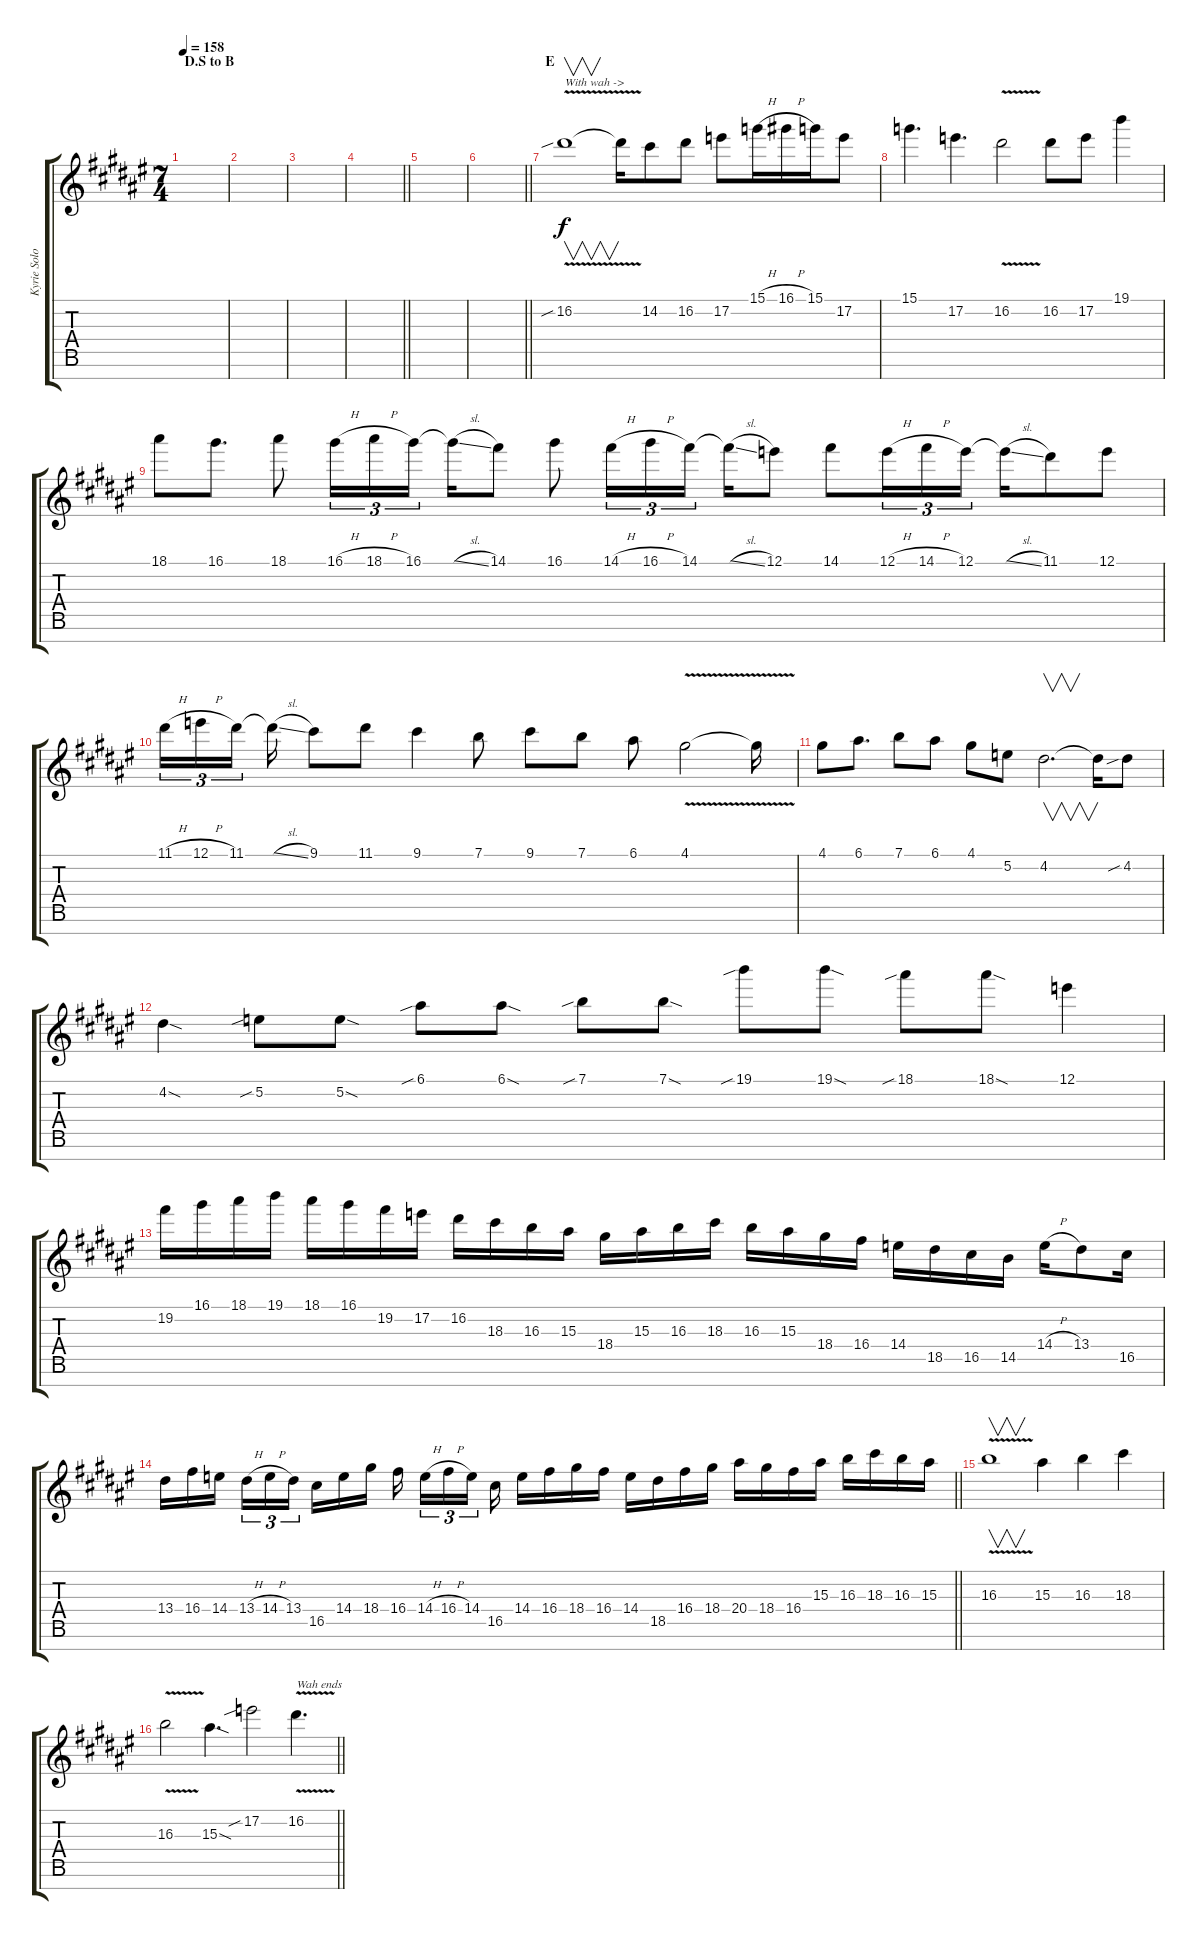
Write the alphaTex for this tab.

\track ("Kyrie Solo!" "Kyrie Solo") {instrument overdrivenguitar}
\staff {score tabs}
\tuning (E4 B3 G3 D3 A2 E2 B1) {hide}
\ts (7 4)
\section ("" "D.S to B")
\tempo 158
\clef g2
\ks d#minor
|
|
|
\barLineRight lightlight
|
|
\barLineRight lightlight
|
\section ("" "E")
16.2{v sib}.1{v txt "With wah ->"} 16.2{t}.16 14.2.8 16.2.8 17.2.8 15.1{h}.16{beam merge} 16.1{h}.16 15.1.16 17.2.8 |
15.1.4{d} 17.2.4{d} 16.2{v}.2 16.2.8 17.2.8 19.1.4 |
18.1.8 16.1.8{d} 18.1.8 16.1{h}.16{tu (3 2)} 18.1{h}.16{tu (3 2) beam merge} 16.1.16{tu (3 2) beam splitsecondary} 16.1{sl t}.16 14.1.8 16.1.8 14.1{h}.16{tu (3 2)} 16.1{h}.16{tu (3 2)} 14.1.16{tu (3 2) beam splitsecondary} 14.1{sl t}.16 12.1.8{beam split} 14.1.8{beam merge} 12.1{h}.16{tu (3 2)} 14.1{h}.16{tu (3 2)} 12.1.16{tu (3 2) beam splitsecondary} 12.1{sl t}.16{beam merge} 11.1.8 12.1.8 |
11.1{h}.16{tu (3 2)} 12.1{h}.16{tu (3 2)} 11.1.16{tu (3 2) beam splitsecondary} 11.1{sl t}.16{beam split} 9.1.8{beam merge} 11.1.8 9.1.4 7.1.8 9.1.8 7.1.8 6.1.8 4.1{v}.2 4.1{t}.16 |
4.1.8 6.1.8{d} 7.1.8 6.1.8 4.1.8 5.2.8 4.2.2{v d} 4.2{t}.16 4.2{sib}.8 |
4.2{sod}.4 5.2{sib}.8 5.2{sod}.8 6.1{sib}.8 6.1{sod}.8 7.1{sib}.8 7.1{sod}.8{beam split} 19.1{sib}.8 19.1{sod}.8 18.1{sib}.8 18.1{sod}.8 12.1.4 |
19.2.16 16.1.16 18.1.16 19.1.16 18.1.16 16.1.16 19.2.16 17.2.16 16.2.16 18.3.16 16.3.16 15.3.16 18.4.16 15.3.16 16.3.16 18.3.16 16.3.16 15.3.16 18.4.16 16.4.16 14.4.16 18.5.16 16.5.16 14.5.16 14.4{h}.16 13.4.8 16.5.16 |
\barLineRight lightlight
13.4.16 16.4.16 14.4.16{beam splitsecondary} 13.4{h}.16{tu (3 2)} 14.4{h}.16{tu (3 2) beam merge} 13.4.16{tu (3 2) beam splitsecondary} 16.5.16 14.4.16 18.4.16 16.4.16{beam splitsecondary} 14.4{h}.16{tu (3 2)} 16.4{h}.16{tu (3 2)} 14.4.16{tu (3 2) beam splitsecondary} 16.5.16 14.4.16 16.4.16 18.4.16 16.4.16 14.4.16 18.5.16 16.4.16 18.4.16 20.4.16 18.4.16 16.4.16 15.3.16 16.3.16 18.3.16 16.3.16 15.3.16 |
16.3{v}.1{v} 15.3.4 16.3.4 18.3.4 |
\barLineRight lightlight
16.3{v}.2 15.3{sod}.4{d} 17.2{sib}.2 16.2{v}.4{d txt "Wah ends"}
